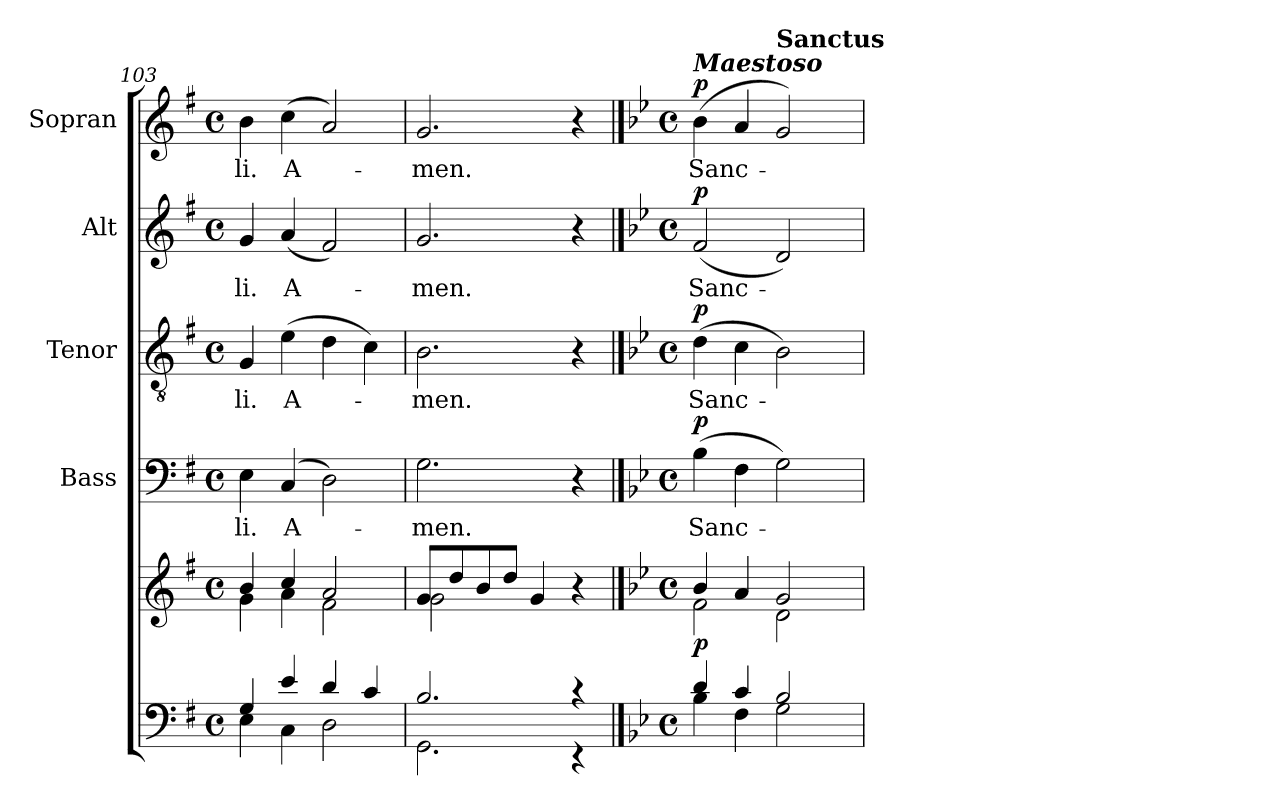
**kern	**kern	**dynam	**kern	**text	**dynam	**kern	**text	**dynam	**kern	**text	**dynam	**kern	**text	**dynam
*part5	*part5	*part5	*part4	*part4	*part4	*part3	*part3	*part3	*part2	*part2	*part2	*part1	*part1	*part1
*staff6	*staff5	*staff5/6	*staff4	*staff4	*staff4	*staff3	*staff3	*staff3	*staff2	*staff2	*staff2	*staff1	*staff1	*staff1
*	*	*	*I"Bass	*	*	*I"Tenor	*	*	*I"Alt	*	*	*I"Sopran	*	*
*	*	*	*I'B.	*	*	*I'T.	*	*	*I'A.	*	*	*I'S.	*	*
*clefF4	*clefG2	*	*clefF4	*	*	*clefGv2	*	*	*clefG2	*	*	*clefG2	*	*
*k[f#]	*k[f#]	*	*k[f#]	*	*	*k[f#]	*	*	*k[f#]	*	*	*k[f#]	*	*
*G:	*G:	*	*G:	*	*	*G:	*	*	*G:	*	*	*G:	*	*
*M4/4	*M4/4	*	*M4/4	*	*	*M4/4	*	*	*M4/4	*	*	*M4/4	*	*
*met(c)	*met(c)	*	*met(c)	*	*	*met(c)	*	*	*met(c)	*	*	*met(c)	*	*
=103	=103	=103	=103	=103	=103	=103	=103	=103	=103	=103	=103	=103	=103	=103
*^	*^	*	*	*	*	*	*	*	*	*	*	*	*	*
!	!	!	!	!	!	!LO:LY:b	!	!	!LO:LY:b	!	!	!LO:LY:b	!	!	!LO:LY:b	!
4G/	4E\	4b/	4g\	.	4E\	-li.	.	4G/	-li.	.	4g/	-li.	.	4b\	-li.	.
!	!	!	!	!	!	!LO:LY:b	!	!	!LO:LY:b	!	!	!LO:LY:b	!	!	!LO:LY:b	!
4e/	4C\	4cc/	4a\	.	(4C/	A-	.	(>4e\	A-	.	(<4a/	A-	.	(>4cc\	A-	.
4d/	2D\	2a/	2f#\	.	2D\)	.	.	4d\	.	.	2f#/)	.	.	2a/)	.	.
4c/	.	.	.	.	.	.	.	4c\)	.	.	.	.	.	.	.	.
=104	=104	=104	=104	=104	=104	=104	=104	=104	=104	=104	=104	=104	=104	=104	=104	=104
!	!	!	!	!	!	!LO:LY:b	!	!	!LO:LY:b	!	!	!LO:LY:b	!	!	!LO:LY:b	!
2.B/	2.GG\	8g/L	2g\	.	2.G\	-men.	.	2.B\	-men.	.	2.g/	-men.	.	2.g/	-men.	.
.	.	8dd/	.	.	.	.	.	.	.	.	.	.	.	.	.	.
.	.	8b/	.	.	.	.	.	.	.	.	.	.	.	.	.	.
.	.	8dd/J	.	.	.	.	.	.	.	.	.	.	.	.	.	.
.	.	4g/	2ryy	.	.	.	.	.	.	.	.	.	.	.	.	.
4r	4r	4r	.	.	4r	.	.	4r	.	.	4r	.	.	4r	.	.
!!LO:PB:g=z
==105	==105	==105	==105	==105	==105	==105	==105	==105	==105	==105	==105	==105	==105	==105	==105	==105
*k[b-e-]	*	*k[b-e-]	*	*	*k[b-e-]	*	*	*k[b-e-]	*	*	*k[b-e-]	*	*	*k[b-e-]	*	*
*B-:	*	*B-:	*	*	*B-:	*	*	*B-:	*	*	*B-:	*	*	*B-:	*	*
*M4/4	*	*M4/4	*	*	*M4/4	*	*	*M4/4	*	*	*M4/4	*	*	*M4/4	*	*
*met(c)	*	*met(c)	*	*	*met(c)	*	*	*met(c)	*	*	*met(c)	*	*	*met(c)	*	*
!	!	!	!	!	!	!	!	!	!	!	!	!	!	!LO:TX:a:Bi:t=Maestoso	!	!
!	!	!	!	!LO:DY:b	!	!LO:LY:b	!LO:DY:a	!	!LO:LY:b	!LO:DY:a	!	!LO:LY:b	!LO:DY:a	!	!LO:LY:b	!LO:DY:a
4d/	4B-\	4b-/	2f\	p	(>4B-\	Sanc-	p	(>4d\	Sanc-	p	(<2f/	Sanc-	p	(>4b-\	Sanc-	p
4c/	4F\	4a/	.	.	4F\	.	.	4c\	.	.	.	.	.	4a/	.	.
!	!	!	!	!	!	!	!	!	!	!	!	!	!	!LO:TX:a:B:t=Sanctus	!	!
2B-/	2G\	2g/	2d\	.	2G\)	.	.	2B-\)	.	.	2d/)	.	.	2g/)	.	.
*v	*v	*	*	*	*	*	*	*	*	*	*	*	*	*	*	*
*	*v	*v	*	*	*	*	*	*	*	*	*	*	*	*	*
=	=	=	=	=	=	=	=	=	=	=	=	=	=	=
*-	*-	*-	*-	*-	*-	*-	*-	*-	*-	*-	*-	*-	*-	*-
